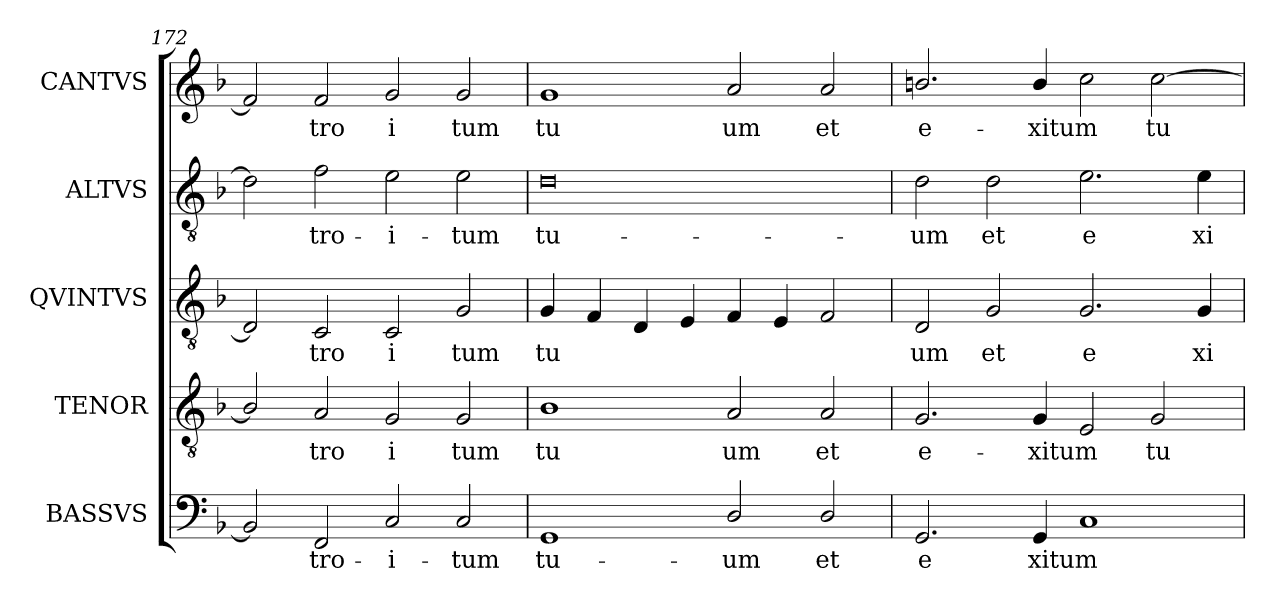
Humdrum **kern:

**kern	**text	**kern	**text	**kern	**text	**kern	**text	**kern	**text
*part5	*part5	*part4	*part4	*part3	*part3	*part2	*part2	*part1	*part1
*staff5	*staff5	*staff4	*staff4	*staff3	*staff3	*staff2	*staff2	*staff1	*staff1
*I"BASSVS	*	*I"TENOR	*	*I"QVINTVS	*	*I"ALTVS	*	*I"CANTVS	*
*clefF4	*	*clefGv2	*	*clefGv2	*	*clefGv2	*	*clefG2	*
*ITrd-3c-5	*	*ITrd-3c-5	*	*ITrd-3c-5	*	*ITrd-3c-5	*	*	*
*k[b-e-]	*	*k[b-e-]	*	*k[b-e-]	*	*k[b-e-]	*	*k[b-]	*
*B-:	*	*B-:	*	*B-:	*	*B-:	*	*F:	*
=172	=172	=172	=172	=172	=172	=172	=172	=172	=172
!	!LO:LY:b:cj	!	!LO:LY:b:cj	!	!LO:LY:b:cj	!	!LO:LY:b:cj	!	!LO:LY:b:cj
2E-/]	--	2e-/]	.	2G/]	.	2g\]	--	2f/]	.
!	!LO:LY:b:cj	!	!LO:LY:b:cj	!	!LO:LY:b:cj	!	!LO:LY:b:cj	!	!LO:LY:b:cj
2BB-/	-tro-	2d/	tro	2F/	tro	2b-\	-tro-	2f/	tro
!	!LO:LY:b:cj	!	!LO:LY:b:cj	!	!LO:LY:b:cj	!	!LO:LY:b:cj	!	!LO:LY:b:cj
2F/	-i-	2c/	i	2F/	i	2a\	-i-	2g/	i
!	!LO:LY:b:cj	!	!LO:LY:b:cj	!	!LO:LY:b:cj	!	!LO:LY:b:cj	!	!LO:LY:b:cj
2F/	-tum	2c/	tum	2c/	tum	2a\	-tum	2g/	tum
=173	=173	=173	=173	=173	=173	=173	=173	=173	=173
!	!LO:LY:b:cj	!	!LO:LY:b:cj	!	!LO:LY:b:cj	!	!LO:LY:b:cj	!	!LO:LY:b:cj
1C	tu-	1e-	tu	4c/	tu	0g	tu-	1g	tu
!	!	!	!	!	!LO:LY:b:cj	!	!	!	!
.	.	.	.	4B-/	.	.	.	.	.
!	!	!	!	!	!LO:LY:b:cj	!	!	!	!
.	.	.	.	4G/	.	.	.	.	.
!	!	!	!	!	!LO:LY:b:cj	!	!	!	!
.	.	.	.	4A/	.	.	.	.	.
!	!LO:LY:b:cj	!	!LO:LY:b:cj	!	!LO:LY:b:cj	!	!	!	!LO:LY:b:cj
2G/	-um	2d/	um	4B-/	.	.	.	2a/	um
!	!	!	!	!	!LO:LY:b:cj	!	!	!	!
.	.	.	.	4A/	.	.	.	.	.
!	!LO:LY:b:cj	!	!LO:LY:b:cj	!	!LO:LY:b:cj	!	!	!	!LO:LY:b:cj
2G/	et	2d/	et	2B-/	.	.	.	2a/	et
!!LO:LB:g=z
=174	=174	=174	=174	=174	=174	=174	=174	=174	=174
!	!LO:LY:b:cj	!	!LO:LY:b:cj	!	!LO:LY:b:cj	!	!LO:LY:b:cj	!	!LO:LY:b:cj
2.C/	e	2.c/	e-	2G/	um	2g\	-um	2.bn/	e-
!	!	!	!	!	!LO:LY:b:cj	!	!LO:LY:b:cj	!	!
.	.	.	.	2c/	et	2g\	et	.	.
!	!LO:LY:b:cj	!	!LO:LY:b:cj	!	!	!	!	!	!LO:LY:b:cj
4C/	xitum	4c/	-xitum	.	.	.	.	4b/	-xitum
!	!LO:LY:b:cj	!	!LO:LY:b:cj	!	!LO:LY:b:cj	!	!LO:LY:b:cj	!	!LO:LY:b:cj
1F	.	2A/	.	2.c/	e	2.a\	e	2cc\	.
!	!	!	!LO:LY:b:cj	!	!	!	!	!	!LO:LY:b:cj
.	.	2c/	tu-	.	.	.	.	[>2cc\	tu-
!	!	!	!	!	!LO:LY:b:cj	!	!LO:LY:b:cj	!	!
.	.	.	.	4c/	xi	4a\	xi	.	.
=	=	=	=	=	=	=	=	=	=
*-	*-	*-	*-	*-	*-	*-	*-	*-	*-
